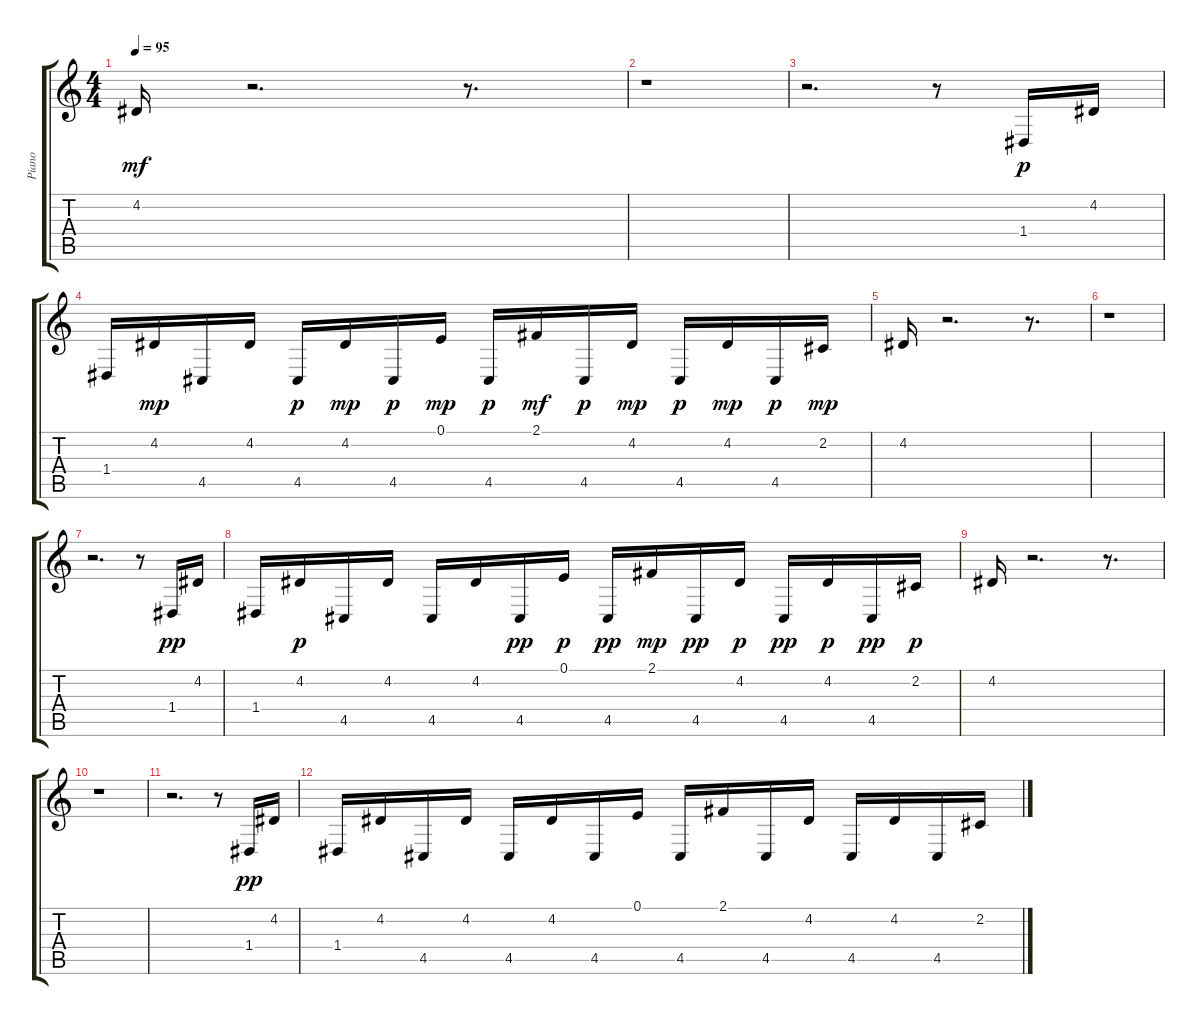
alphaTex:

\track ("Piano" "Piano") {instrument acousticgrandpiano}
\staff {score tabs}
\tuning (E4 B3 G3 D3 A2 E2) {hide}
\ts (4 4)
\tempo 95
\clef g2
\ks c
4.2.16{dy mf} r.2{d} r.8{d} |
r.1 |
r.2{d} r.8 1.4.16{dy p} 4.2.16 |
1.4.16 4.2.16{dy mp} 4.5.16 4.2.16 4.5.16{dy p} 4.2.16{dy mp} 4.5.16{dy p} 0.1.16{dy mp} 4.5.16{dy p} 2.1.16{dy mf} 4.5.16{dy p} 4.2.16{dy mp} 4.5.16{dy p} 4.2.16{dy mp} 4.5.16{dy p} 2.2.16{dy mp} |
4.2.16{volume 16 instrument acousticgrandpiano} r.2{d} r.8{d} |
r.1 |
r.2{d} r.8 1.4.16{dy pp} 4.2.16 |
1.4.16 4.2.16{dy p} 4.5.16 4.2.16 4.5.16 4.2.16 4.5.16{dy pp} 0.1.16{dy p} 4.5.16{dy pp} 2.1.16{dy mp} 4.5.16{dy pp} 4.2.16{dy p} 4.5.16{dy pp} 4.2.16{dy p} 4.5.16{dy pp} 2.2.16{dy p} |
4.2.16 r.2{d} r.8{d} |
r.1 |
r.2{d} r.8 1.4.16{dy pp} 4.2.16 |
1.4.16 4.2.16 4.5.16 4.2.16 4.5.16 4.2.16 4.5.16 0.1.16 4.5.16 2.1.16 4.5.16 4.2.16 4.5.16 4.2.16 4.5.16 2.2.16
